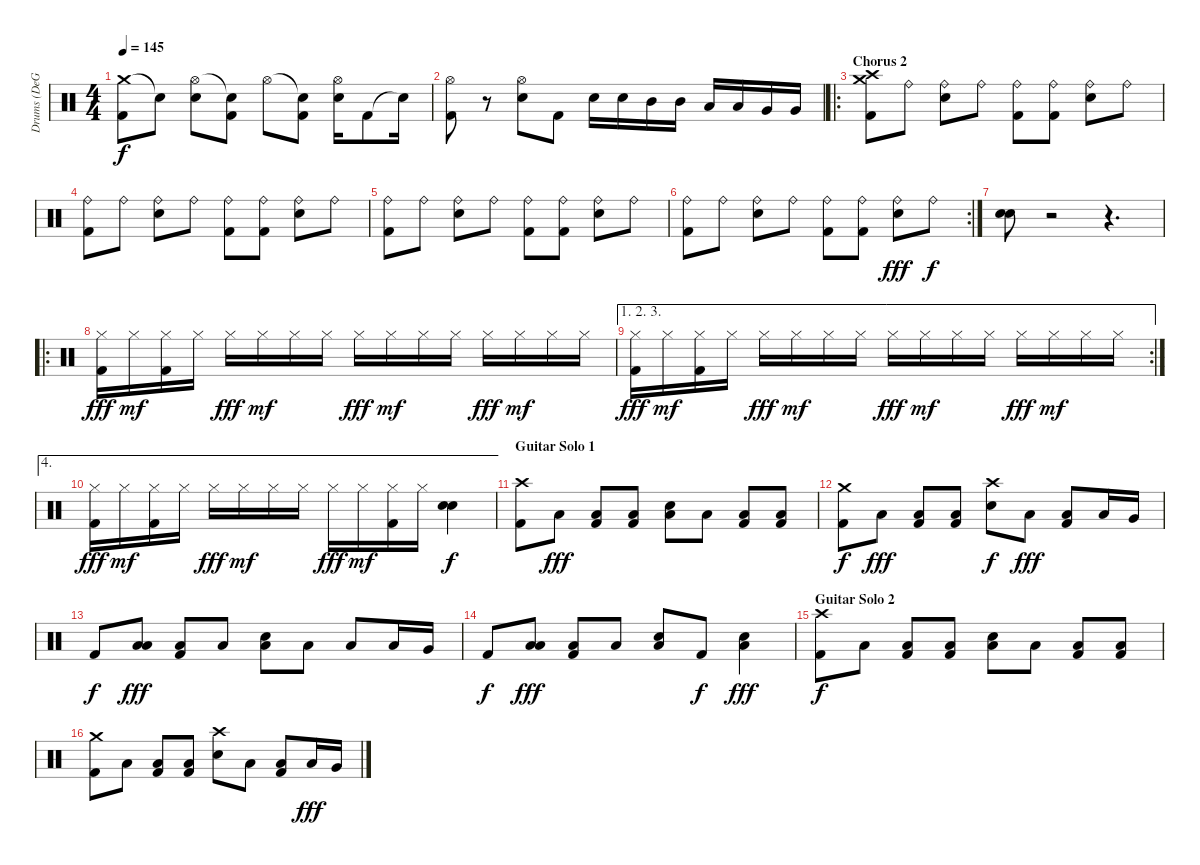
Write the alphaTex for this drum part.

\track ("Drums (DeGrasso)" "Drums (DeG") {instrument percussion}
\staff {score}
\articulation defaults
\ts (4 4)
\tempo 145
\clef neutral
\ks c
("Crash medium (hit)" "Kick (hit) 2").8{dy f} "Snare (hit)"{t}.8 ("Hi-Hat (open)" "Snare (hit) 2").8 ("Snare (hit)"{t} "Kick (hit) 2").8 "Hi-Hat (open)".8 ("Snare (hit)"{t} "Kick (hit) 2").8 ("Hi-Hat (open)" "Snare (hit) 2").16 "Kick (hit) 2".8 "Snare (hit)"{t}.16 |
("Hi-Hat (open)" "Kick (hit) 2").8 r.8 ("Hi-Hat (open)" "Snare (hit) 2").8 "Kick (hit) 2".8 "Snare (hit) 2".16 "Snare (hit) 2".16 "Mid Tom (hit)".16 "Mid Tom (hit)".16 "Low Tom (hit)".16 "Low Tom (hit)".16 "Very Low Tom (hit)".16 "Very Low Tom (hit)".16 |
\ro
\section ("" "Chorus 2")
("Crash high (hit)" "Crash medium (hit)" "Kick (hit) 2").8 "Ride (bell)".8 ("Ride (bell)" "Snare (hit) 2").8 "Ride (bell)".8 ("Ride (bell)" "Kick (hit) 2").8 ("Ride (bell)" "Kick (hit) 2").8 ("Ride (bell)" "Snare (hit) 2").8 "Ride (bell)".8 |
("Ride (bell)" "Kick (hit) 2").8 "Ride (bell)".8 ("Ride (bell)" "Snare (hit) 2").8 "Ride (bell)".8 ("Ride (bell)" "Kick (hit) 2").8 ("Ride (bell)" "Kick (hit) 2").8 ("Ride (bell)" "Snare (hit) 2").8 "Ride (bell)".8 |
("Ride (bell)" "Kick (hit) 2").8 "Ride (bell)".8 ("Ride (bell)" "Snare (hit) 2").8 "Ride (bell)".8 ("Ride (bell)" "Kick (hit) 2").8 ("Ride (bell)" "Kick (hit) 2").8 ("Ride (bell)" "Snare (hit) 2").8 "Ride (bell)".8 |
\rc 2
("Ride (bell)" "Kick (hit) 2").8 "Ride (bell)".8 ("Ride (bell)" "Snare (hit) 2").8 "Ride (bell)".8 ("Ride (bell)" "Kick (hit) 2").8 ("Ride (bell)" "Kick (hit) 2").8 ("Ride (bell)" "Snare (hit) 2").8{dy fff} "Ride (bell)".8{dy f} |
("Snare (hit) 2" "Snare (hit) 2").8 r.2 r.4{d} |
\ro
("Hi-Hat (closed)" "Kick (hit) 2").16{dy fff} "Hi-Hat (closed)".16{dy mf} ("Hi-Hat (closed)" "Kick (hit) 2").16 "Hi-Hat (closed)".16 "Hi-Hat (closed)".16{dy fff} "Hi-Hat (closed)".16{dy mf} "Hi-Hat (closed)".16 "Hi-Hat (closed)".16 "Hi-Hat (closed)".16{dy fff} "Hi-Hat (closed)".16{dy mf} "Hi-Hat (closed)".16 "Hi-Hat (closed)".16 "Hi-Hat (closed)".16{dy fff} "Hi-Hat (closed)".16{dy mf} "Hi-Hat (closed)".16 "Hi-Hat (closed)".16 |
\ae (1 2 3)
\rc 2
("Hi-Hat (closed)" "Kick (hit) 2").16{dy fff} "Hi-Hat (closed)".16{dy mf} ("Hi-Hat (closed)" "Kick (hit) 2").16 "Hi-Hat (closed)".16 "Hi-Hat (closed)".16{dy fff} "Hi-Hat (closed)".16{dy mf} "Hi-Hat (closed)".16 "Hi-Hat (closed)".16 "Hi-Hat (closed)".16{dy fff} "Hi-Hat (closed)".16{dy mf} "Hi-Hat (closed)".16 "Hi-Hat (closed)".16 "Hi-Hat (closed)".16{dy fff} "Hi-Hat (closed)".16{dy mf} "Hi-Hat (closed)".16 "Hi-Hat (closed)".16 |
\ae 4
("Hi-Hat (closed)" "Kick (hit) 2").16{dy fff} "Hi-Hat (closed)".16{dy mf} ("Hi-Hat (closed)" "Kick (hit) 2").16 "Hi-Hat (closed)".16 "Hi-Hat (closed)".16{dy fff} "Hi-Hat (closed)".16{dy mf} "Hi-Hat (closed)".16 "Hi-Hat (closed)".16 "Hi-Hat (closed)".16{dy fff} "Hi-Hat (closed)".16{dy mf} ("Hi-Hat (closed)" "Kick (hit) 2").16 "Hi-Hat (closed)".16 ("Snare (hit) 2" "Snare (hit) 2").4{dy f} |
\section ("" "Guitar Solo 1")
("Crash high (hit)" "Kick (hit) 2").8 "Low Floor Tom (hit)".8{dy fff} ("Low Floor Tom (hit)" "Kick (hit) 2").8 ("Low Floor Tom (hit)" "Kick (hit) 2").8 ("Low Floor Tom (hit)" "Snare (hit) 2").8 "Low Floor Tom (hit)".8 ("Low Floor Tom (hit)" "Kick (hit) 2").8 ("Low Floor Tom (hit)" "Kick (hit) 2").8 |
("Crash medium (hit)" "Kick (hit) 2").8{dy f} "Low Floor Tom (hit)".8{dy fff} ("Low Floor Tom (hit)" "Kick (hit) 2").8 ("Low Floor Tom (hit)" "Kick (hit) 2").8 ("Crash high (hit)" "Snare (hit) 2").8{dy f} "Low Floor Tom (hit)".8{dy fff} ("Low Floor Tom (hit)" "Kick (hit) 2").8 "Low Tom (hit)".16 "Very Low Tom (hit)".16 |
"Kick (hit) 2".8{dy f} ("Low Floor Tom (hit)" "Low Tom (hit)").8{dy fff} ("Low Floor Tom (hit)" "Kick (hit) 2").8 "Low Floor Tom (hit)".8 ("Low Floor Tom (hit)" "Snare (hit) 2").8 "Low Floor Tom (hit)".8 "Low Floor Tom (hit)".8 "Low Tom (hit)".16 "Very Low Tom (hit)".16 |
"Kick (hit) 2".8{dy f} ("Low Tom (hit)" "Low Floor Tom (hit)").8{dy fff} ("Low Floor Tom (hit)" "Kick (hit) 2").8 "Low Floor Tom (hit)".8 ("Low Floor Tom (hit)" "Snare (hit) 2").8 "Kick (hit) 2".8{dy f} ("Low Floor Tom (hit)" "Snare (hit) 2").4{dy fff} |
\section ("" "Guitar Solo 2")
("Crash high (hit)" "Kick (hit) 2").8{dy f} "Low Floor Tom (hit)".8 ("Low Floor Tom (hit)" "Kick (hit) 2").8 ("Low Floor Tom (hit)" "Kick (hit) 2").8 ("Low Floor Tom (hit)" "Snare (hit) 2").8 "Low Floor Tom (hit)".8 ("Low Floor Tom (hit)" "Kick (hit) 2").8 ("Low Floor Tom (hit)" "Kick (hit) 2").8 |
("Crash medium (hit)" "Kick (hit) 2").8 "Low Floor Tom (hit)".8 ("Low Floor Tom (hit)" "Kick (hit) 2").8 ("Low Floor Tom (hit)" "Kick (hit) 2").8 ("Crash high (hit)" "Snare (hit) 2").8 "Low Floor Tom (hit)".8 ("Low Floor Tom (hit)" "Kick (hit) 2").8 "Low Tom (hit)".16{dy fff} "Very Low Tom (hit)".16
